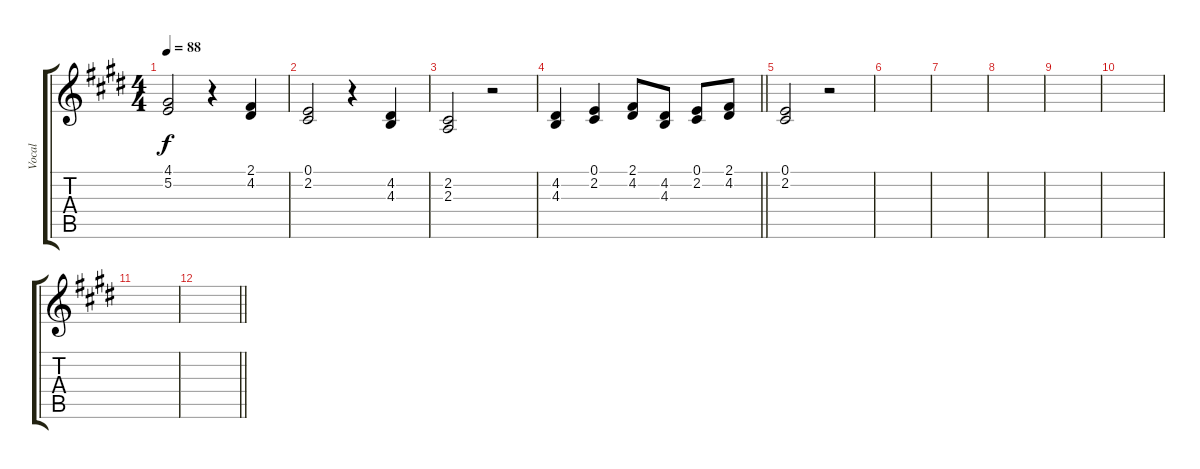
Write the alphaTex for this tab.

\track ("Vocal" "Vocal") {instrument choiraahs}
\staff {score tabs}
\tuning (E4 B3 G3 D3 A2 E2) {hide}
\ts (4 4)
\tempo 88
\clef g2
\ks e
(4.1 5.2).2{dy f} r.4 (2.1 4.2).4 |
(0.1 2.2).2 r.4 (4.2 4.3).4 |
(2.2 2.3).2 r.2 |
\barLineRight lightlight
(4.2 4.3).4 (0.1 2.2).4 (2.1 4.2).8 (4.2 4.3).8 (0.1 2.2).8 (2.1 4.2).8 |
(0.1 2.2).2 r.2 |
|
|
|
|
|
|
\barLineRight lightlight
